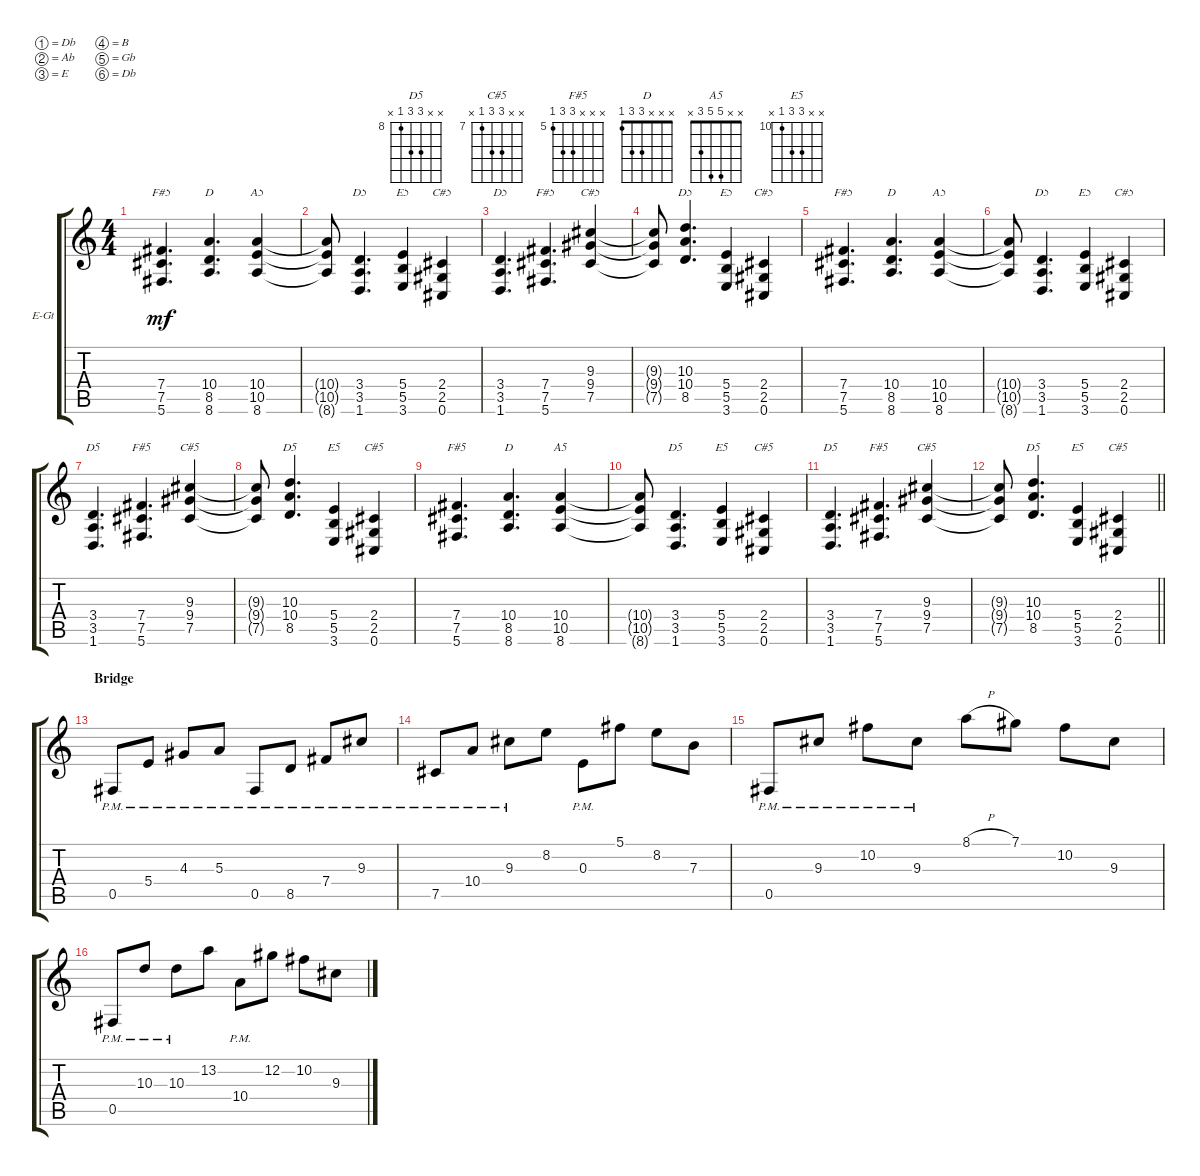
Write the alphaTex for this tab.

\bracketExtendMode groupsimilarinstruments
\firstSystemTrackNameOrientation horizontal
\otherSystemsTrackNameOrientation horizontal
\track ("Electric Guitar 2" "E-Gt") {instrument distortionguitar}
\staff {score tabs}
\tuning (Db4 Ab3 E3 B2 Gb2 Db2)
\chord ("D5" x x x 3 3 1)
\chord ("C#5" x x x 2 2 0) {barre 2}
\chord ("F#5" x x 2 2 0 x) {barre 2}
\chord ("D" x x x 10 8 8) {firstfret 8 barre 8}
\chord ("A5" x x 5 5 3 x)
\chord ("E5" x x x 5 5 3)
\chord ("F#5" x x x 7 7 5) {firstfret 5}
\chord ("C#5" x x 9 9 7 x) {firstfret 7}
\chord ("D5" x x 10 10 8 x) {firstfret 8}
\chord ("E5" x x 12 12 10 x) {firstfret 10}
\chord ("D" x x x 3 3 1)
\ts (4 4)
\tempo (184 hide)
\clef g2
\ks c
(7.4 7.5 5.6).4{d ch "F#5" dy mf} (10.4 8.5 8.6).4{d ch "D"} (10.4 10.5 8.6).4{ch "A5"} |
(10.4{t} 10.5{t} 8.6{t}).8 (3.4 3.5 1.6).4{d ch "D5"} (5.4 5.5 3.6).4{ch "E5"} (2.4 2.5 0.6).4{ch "C#5"} |
(3.4 3.5 1.6).4{d ch "D5"} (7.4 7.5 5.6).4{d ch "F#5"} (9.3 9.4 7.5).4{ch "C#5"} |
(9.3{t} 9.4{t} 7.5{t}).8 (10.3 10.4 8.5).4{d ch "D5"} (5.4 5.5 3.6).4{ch "E5"} (2.4 2.5 0.6).4{ch "C#5"} |
(7.4 7.5 5.6).4{d ch "F#5"} (10.4 8.5 8.6).4{d ch "D"} (10.4 10.5 8.6).4{ch "A5"} |
(10.4{t} 10.5{t} 8.6{t}).8 (3.4 3.5 1.6).4{d ch "D5"} (5.4 5.5 3.6).4{ch "E5"} (2.4 2.5 0.6).4{ch "C#5"} |
(3.4 3.5 1.6).4{d ch "D5"} (7.4 7.5 5.6).4{d ch "F#5"} (9.3 9.4 7.5).4{ch "C#5"} |
(9.3{t} 9.4{t} 7.5{t}).8 (10.3 10.4 8.5).4{d ch "D5"} (5.4 5.5 3.6).4{ch "E5"} (2.4 2.5 0.6).4{ch "C#5"} |
(7.4 7.5 5.6).4{d ch "F#5"} (10.4 8.5 8.6).4{d ch "D"} (10.4 10.5 8.6).4{ch "A5"} |
(10.4{t} 10.5{t} 8.6{t}).8 (3.4 3.5 1.6).4{d ch "D5"} (5.4 5.5 3.6).4{ch "E5"} (2.4 2.5 0.6).4{ch "C#5"} |
(3.4 3.5 1.6).4{d ch "D5"} (7.4 7.5 5.6).4{d ch "F#5"} (9.3 9.4 7.5).4{ch "C#5"} |
\barLineRight lightlight
(9.3{t} 9.4{t} 7.5{t}).8 (10.3 10.4 8.5).4{d ch "D5"} (5.4 5.5 3.6).4{ch "E5"} (2.4 2.5 0.6).4{ch "C#5"} |
\section ("" "Bridge")
0.5{pm}.8 5.4{pm}.8 4.3{pm}.8 5.3{pm}.8 0.5{pm}.8 8.5{pm}.8 7.4{pm}.8 9.3{pm}.8 |
7.5{pm}.8 10.4{pm}.8 9.3{pm}.8 8.2.8 0.3{pm}.8 5.1.8 8.2.8 7.3.8 |
0.5{pm}.8 9.3{pm}.8 10.2{pm}.8 9.3{pm}.8 8.1{h}.8 7.1.8 10.2.8 9.3.8 |
0.5{pm}.8 10.3{pm}.8 10.3{pm}.8 13.2.8 10.4{pm}.8 12.2.8 10.2.8 9.3.8
